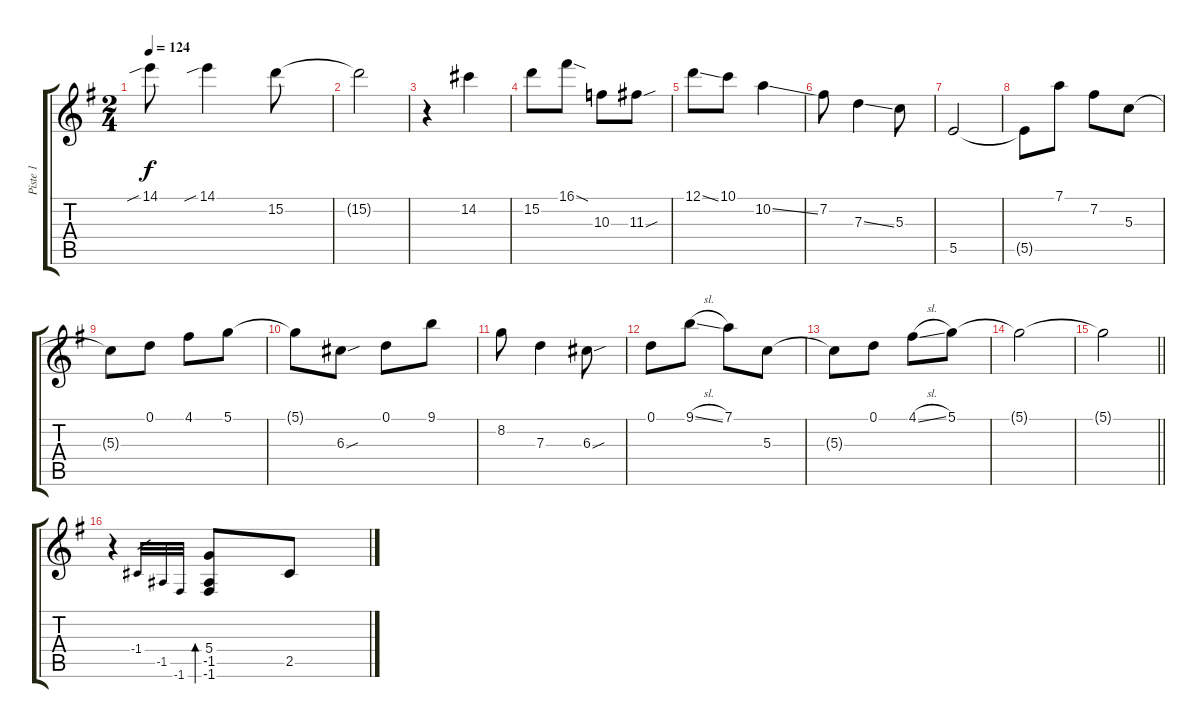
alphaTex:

\track ("Piste 1" "Piste 1") {instrument acousticguitarsteel}
\staff {score tabs}
\tuning (D4 B3 G3 D3 B2 G2) {hide}
\ts (2 4)
\tempo 124
\clef g2
\ks g
14.1{sib}.8{dy f} 14.1{sib}.4 15.2.8 |
15.2{t}.2 |
r.4 14.2.4 |
15.2.8 16.1{sod}.8 10.3.8 11.3{sou}.8 |
12.1{ss}.8 10.1.8 10.2{ss}.4 |
7.2.8 7.3{ss}.4 5.3.8 |
5.5.2 |
5.5{t}.8 7.1.8 7.2.8 5.3.8 |
5.3{t}.8 0.1.8 4.1.8 5.1.8 |
5.1{t}.8 6.3{sou}.8 0.1.8 9.1.8 |
8.2.8 7.3.4 6.3{sou}.8 |
0.1.8 9.1{sl}.8 7.1.8 5.3.8 |
5.3{t}.8 0.1.8 4.1{sl}.8 5.1.8 |
5.1{t}.2 |
\barLineRight lightlight
5.1{t}.2 |
r.4 -1.4.32{gr} -1.5.32{gr} -1.6.32{gr} (5.4 -1.5 -1.6).8{bd 60} 2.5.8
